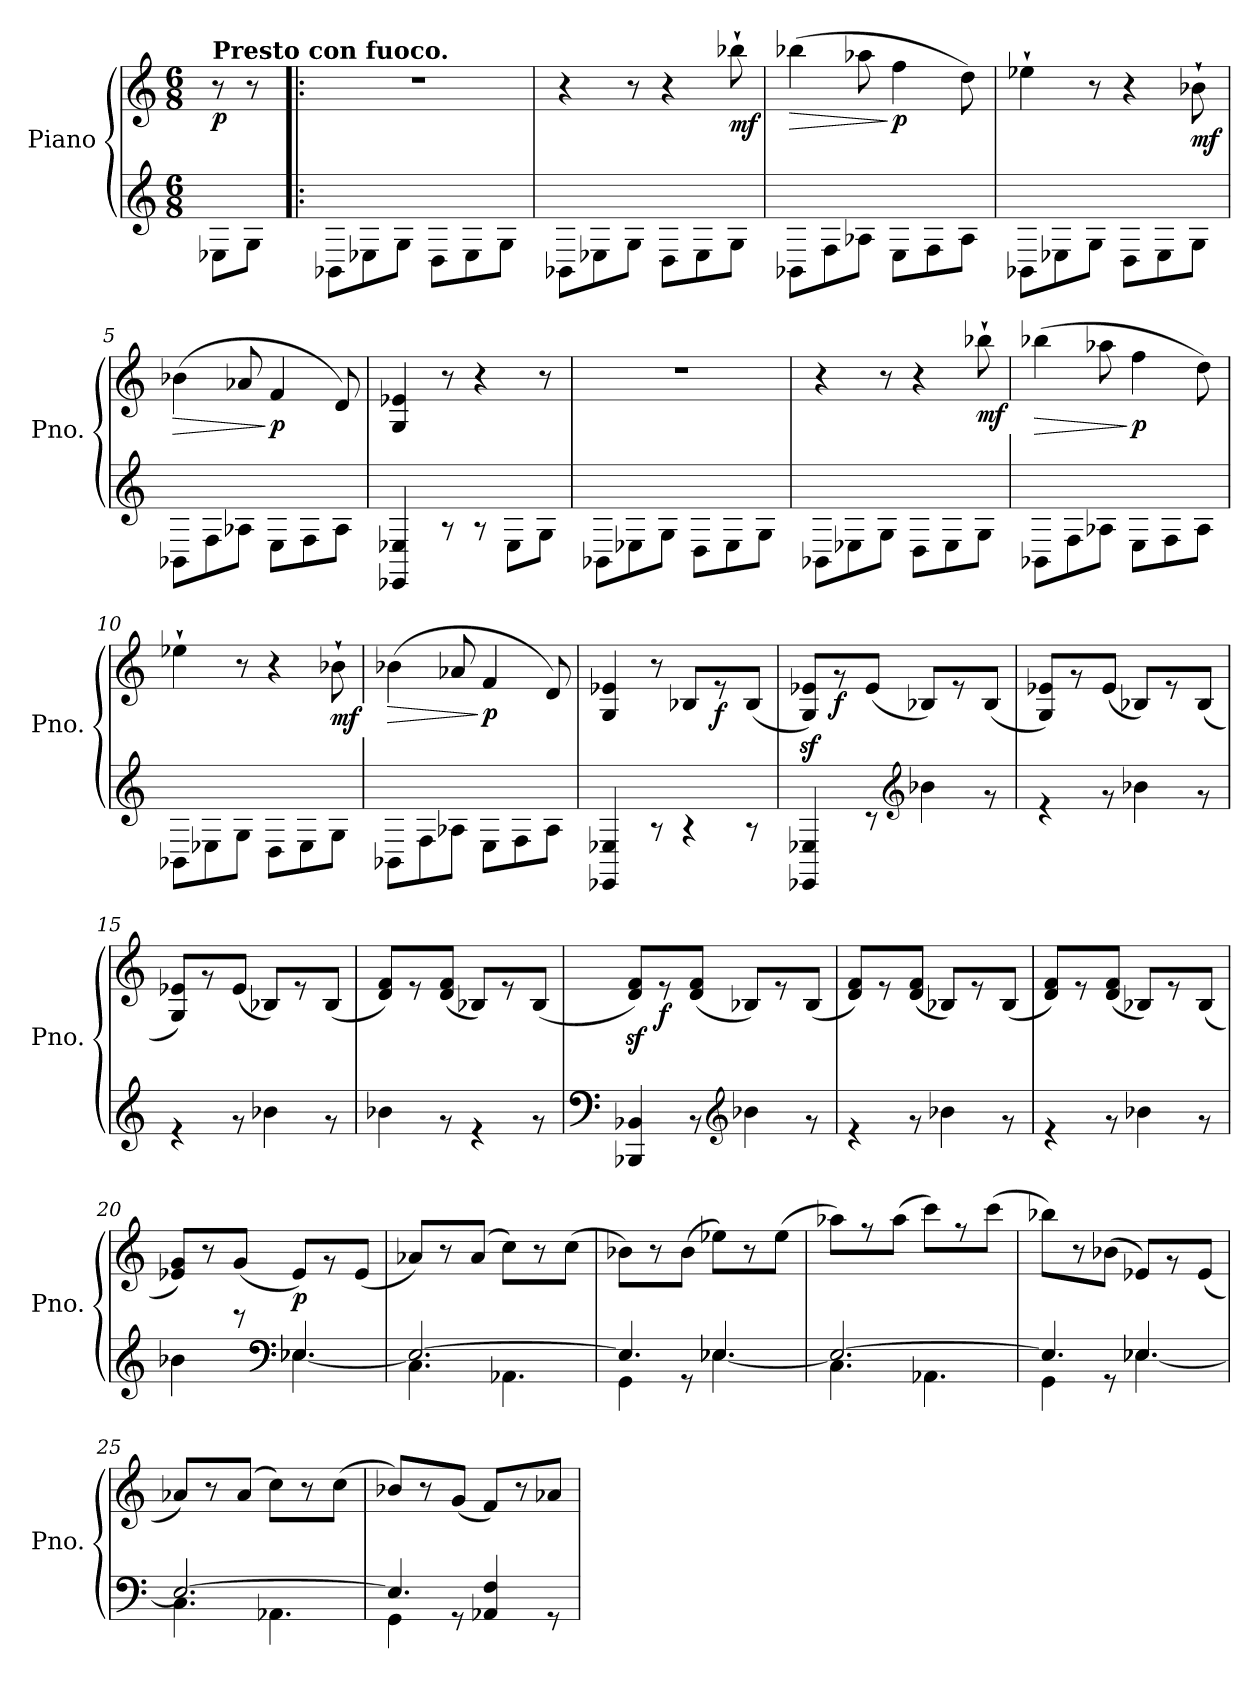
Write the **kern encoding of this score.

**kern	**kern	**dynam
*part1	*part1	*part1
*staff2	*staff1	*staff1/2
*I"Piano	*	*
*I'Pno.	*	*
*clefG2	*clefG2	*
*k[]	*k[]	*
*M6/8	*M6/8	*
*MM290	*MM290	*
=	=	=
*^	*	*
!	!	!LO:TX:a:B:t=Presto con fuoco.	!
!	!	!	!LO:DY:b
4ryy	8E-X\L	8r	p
.	8G\J	8r	.
=1!|:	=1!|:	=1!|:	=1!|:
2.ryy	8BB-X\L	2.r	.
.	8E-X\	.	.
.	8G\J	.	.
.	8D\L	.	.
.	8E-\	.	.
.	8G\J	.	.
=2	=2	=2	=2
2.ryy	8BB-X\L	4r	.
.	8E-X\	.	.
.	8G\J	8r	.
.	8D\L	4r	.
.	8E-\	.	.
!	!	!	!LO:DY:b
.	8G\J	8bb-X`\	mf
=3	=3	=3	=3
!	!	!	!LO:HP:b
2.ryy	8BB-X\L	(>4bb-X\	>
.	8F\	.	.
.	8A-X\J	8aa-X\	.
!	!	!	!LO:DY:n=1:b
.	8E\L	4ff\	] p
.	8F\	.	.
.	8A-\J	8dd\)	.
=4	=4	=4	=4
2.ryy	8BB-X\L	4ee-X`\	.
.	8E-X\	.	.
.	8G\J	8r	.
.	8D\L	4r	.
.	8E-\	.	.
!	!	!	!LO:DY:b
.	8G\J	8b-X`\	mf
!!LO:LB:g=z
=5	=5	=5	=5
!	!	!	!LO:HP:b
2.ryy	8BB-X\L	(>4b-X\	>
.	8F\	.	.
.	8A-X\J	8a-X/	.
!	!	!	!LO:DY:n=1:b
.	8E\L	4f/	] p
.	8F\	.	.
.	8A-\J	8d/)	.
=6	=6	=6	=6
2.ryy	4EE-X/ 4E-X/	4G/ 4e-X/	.
.	8r	8r	.
.	8r	4r	.
.	8E-\L	.	.
.	8G\J	8r	.
=7	=7	=7	=7
2.ryy	8BB-X\L	2.r	.
.	8E-X\	.	.
.	8G\J	.	.
.	8D\L	.	.
.	8E-\	.	.
.	8G\J	.	.
=8	=8	=8	=8
2.ryy	8BB-X\L	4r	.
.	8E-X\	.	.
.	8G\J	8r	.
.	8D\L	4r	.
.	8E-\	.	.
!	!	!	!LO:DY:b
.	8G\J	8bb-X`\	mf
=9	=9	=9	=9
!	!	!	!LO:HP:b
2.ryy	8BB-X\L	(>4bb-X\	>
.	8F\	.	.
.	8A-X\J	8aa-X\	.
!	!	!	!LO:DY:n=1:b
.	8E\L	4ff\	] p
.	8F\	.	.
.	8A-\J	8dd\)	.
!!LO:LB:g=z
=10	=10	=10	=10
2.ryy	8BB-X\L	4ee-X`\	.
.	8E-X\	.	.
.	8G\J	8r	.
.	8D\L	4r	.
.	8E-\	.	.
!	!	!	!LO:DY:b
.	8G\J	8b-X`\	mf
=11	=11	=11	=11
!	!	!	!LO:HP:b
2.ryy	8BB-X\L	(>4b-X\	>
.	8F\	.	.
.	8A-X\J	8a-X/	.
!	!	!	!LO:DY:n=1:b
.	8E\L	4f/	] p
.	8F\	.	.
.	8A-\J	8d/)	.
=12	=12	=12	=12
2.ryy	4EE-X/ 4E-X/	4G/ 4e-X/	.
.	8r	8r	.
.	4r	8B-X/L	.
!	!	!	!LO:DY:b
.	.	8re	f
.	8r	(<8B-/J	.
=13	=13	=13	=13
2.ryy	4EE-X/ 4E-X/	8G/z< 8e-X/z<L)	.
!	!	!	!LO:DY:b
.	.	8rg	f
.	8r	(<8e-/J	.
*clefG2	*	*	*
.	4b-X\	8B-X/L)	.
.	.	8re	.
.	8r	(<8B-/J	.
=14	=14	=14	=14
2.ryy	4r	8G/ 8e-X/L)	.
.	.	8rg	.
.	8r	(<8e-/J	.
.	4b-X\	8B-X/L)	.
.	.	8re	.
.	8r	(<8B-/J	.
!!LO:LB:g=z
=15	=15	=15	=15
2.ryy	4r	8G/ 8e-X/L)	.
.	.	8rg	.
.	8r	(<8e-/J	.
.	4b-X\	8B-X/L)	.
.	.	8re	.
.	8r	(<8B-/J	.
=16	=16	=16	=16
2.ryy	4b-X\	8d/ 8f/L)	.
.	.	8r	.
.	8r	(<8d/ 8f/J	.
.	4r	8B-X/L)	.
.	.	8re	.
.	8r	(<8B-/J	.
=17	=17	=17	=17
*clefF4	*	*	*
2.ryy	4BBB-X/ 4BB-X/	8d/z< 8f/z<L)	.
!	!	!	!LO:DY:b
.	.	8r	f
.	8r	(<8d/ 8f/J	.
*clefG2	*	*	*
.	4b-X\	8B-X/L)	.
.	.	8re	.
.	8r	(<8B-/J	.
=18	=18	=18	=18
2.ryy	4r	8d/ 8f/L)	.
.	.	8r	.
.	8r	(<8d/ 8f/J	.
.	4b-X\	8B-X/L)	.
.	.	8re	.
.	8r	(<8B-/J	.
=19	=19	=19	=19
2.ryy	4r	8d/ 8f/L)	.
.	.	8r	.
.	8r	(<8d/ 8f/J	.
.	4b-X\	8B-X/L)	.
.	.	8re	.
.	8r	(<8B-/J	.
!!LO:LB:g=z
=20	=20	=20	=20
*	*^	*	*
2.ryy	4b-X\	4.ryy	8e-X/ 8g/L)	.
.	.	.	8r	.
.	8rccc	.	(<8g/J	.
*clefF4	*	*	*	*
!	!	!	!	!LO:DY:b
.	[4.E-X\	4.E-/	8e-/L)	p
.	.	.	8rg	.
.	.	.	(<8e-/J	.
=21	=21	=21	=21	=21
2.ryy	4.C\	2.E-/_	8a-X/L)	.
.	.	.	8r	.
.	.	.	(>8a-/J	.
.	4.AA-X\	.	8cc\L)	.
.	.	.	8r	.
.	.	.	(>8cc\J	.
=22	=22	=22	=22	=22
2.ryy	4GG\	4.E-/]	8b-X\L)	.
.	.	.	8r	.
.	8rGG	.	(>8b-\J	.
.	[4.E-X\	4.E-/	8ee-X\L)	.
.	.	.	8r	.
.	.	.	(>8ee-\J	.
=23	=23	=23	=23	=23
2.ryy	4.C\	2.E-/_	8aa-X\L)	.
.	.	.	8rff	.
.	.	.	(>8aa-\J	.
.	4.AA-X\	.	8ccc\L)	.
.	.	.	8rff	.
.	.	.	(>8ccc\J	.
=24	=24	=24	=24	=24
2.ryy	4GG\	4.E-/]	8bb-X\L)	.
.	.	.	8r	.
.	8rGG	.	(>8b-X\J	.
.	[4.E-X\	4.E-/	8e-X/L)	.
.	.	.	8rg	.
.	.	.	(<8e-/J	.
!!LO:LB:g=z
=25	=25	=25	=25	=25
2.ryy	4.C\	2.E-/_	8a-X/L)	.
.	.	.	8r	.
.	.	.	(>8a-/J	.
.	4.AA-X\	.	8cc\L)	.
.	.	.	8r	.
.	.	.	(>8cc\J	.
=26	=26	=26	=26	=26
2.ryy	4GG\	4.E-/]	8b-X/L)	.
.	.	.	8r	.
.	8rGG	.	(<8g/J	.
.	4AA-X/ 4F/	4.ryy	8f/L)	.
.	.	.	8r	.
.	8rGG	.	8a-X/J	.
*v	*v	*v	*	*
=	=	=
*-	*-	*-
